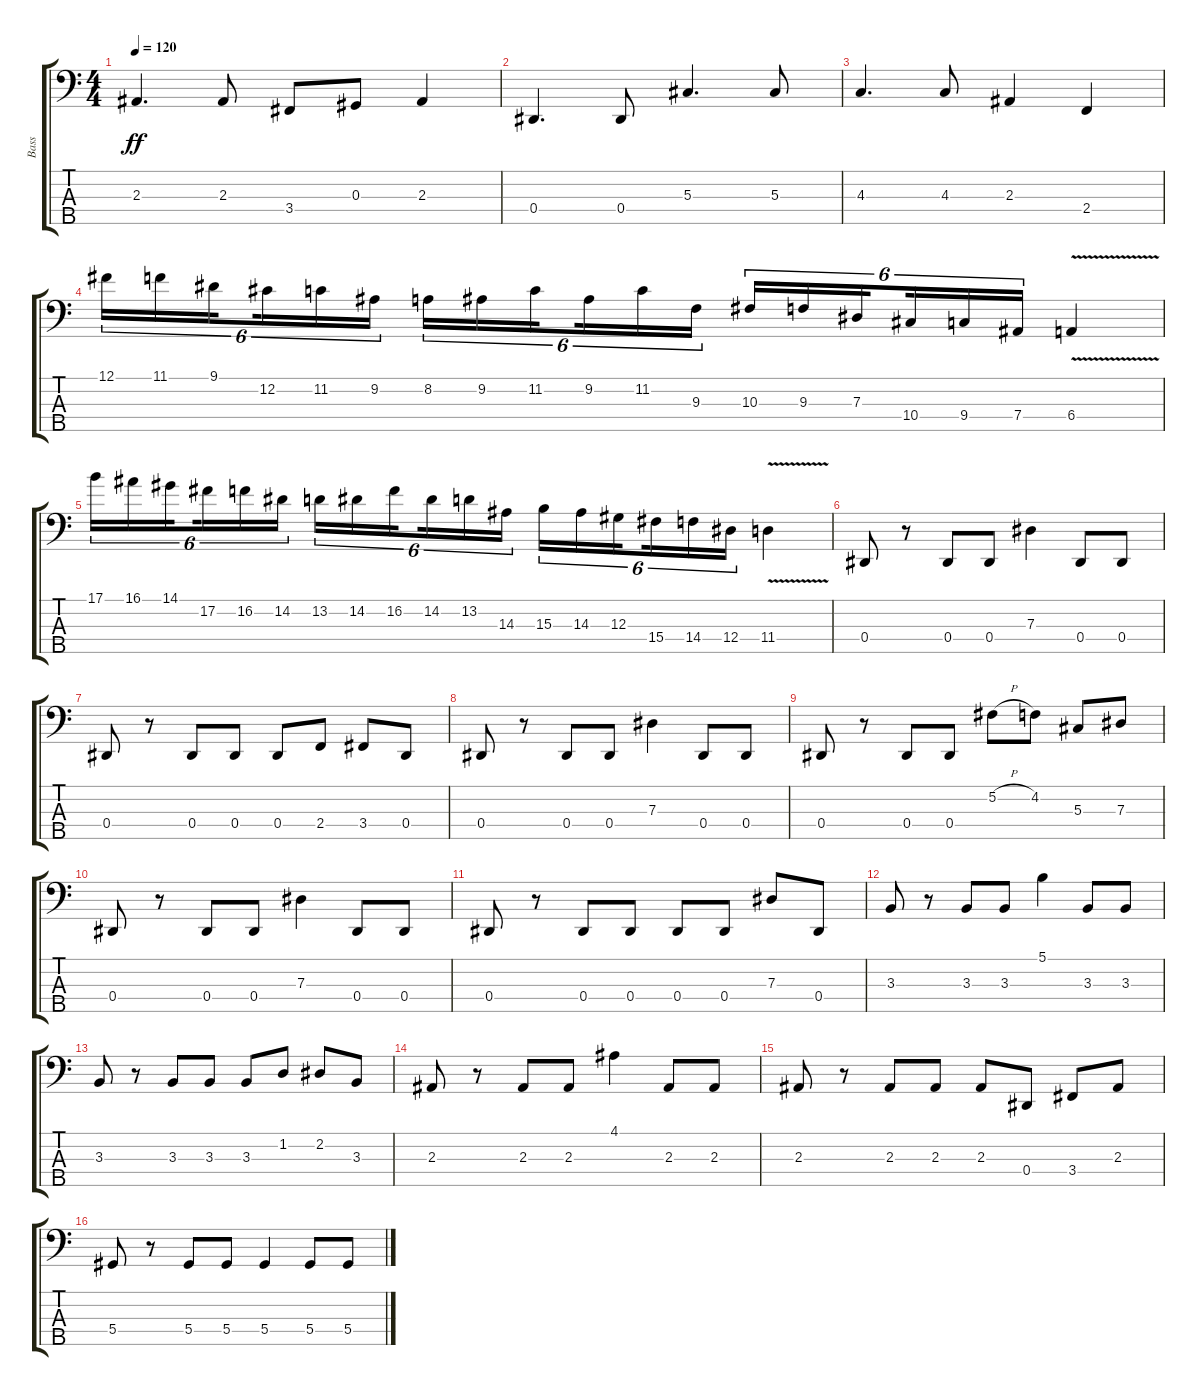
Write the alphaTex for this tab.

\track ("Bass" "Bass") {instrument electricbassfinger}
\staff {score tabs}
\tuning (Gb2 Db2 Ab1 Eb1 Bb0) {hide}
\ts (4 4)
\tempo 120
\clef f4
\ks c
2.3.4{d dy ff} 2.3.8 3.4.8 0.3.8 2.3.4 |
0.4.4{d} 0.4.8 5.3.4{d} 5.3.8 |
4.3.4{d} 4.3.8 2.3.4 2.4.4 |
12.1.16{tu (6 4)} 11.1.16{tu (6 4)} 9.1.16{tu (6 4) beam splitsecondary} 12.2.16{tu (6 4)} 11.2.16{tu (6 4)} 9.2.16{tu (6 4)} 8.2.16{tu (6 4)} 9.2.16{tu (6 4)} 11.2.16{tu (6 4) beam splitsecondary} 9.2.16{tu (6 4)} 11.2.16{tu (6 4)} 9.3.16{tu (6 4)} 10.3.16{tu (6 4)} 9.3.16{tu (6 4)} 7.3.16{tu (6 4) beam splitsecondary} 10.4.16{tu (6 4)} 9.4.16{tu (6 4)} 7.4.16{tu (6 4)} 6.4{v}.4 |
17.1.16{tu (6 4)} 16.1.16{tu (6 4)} 14.1.16{tu (6 4) beam splitsecondary} 17.2.16{tu (6 4)} 16.2.16{tu (6 4)} 14.2.16{tu (6 4)} 13.2.16{tu (6 4)} 14.2.16{tu (6 4)} 16.2.16{tu (6 4) beam splitsecondary} 14.2.16{tu (6 4)} 13.2.16{tu (6 4)} 14.3.16{tu (6 4)} 15.3.16{tu (6 4)} 14.3.16{tu (6 4)} 12.3.16{tu (6 4) beam splitsecondary} 15.4.16{tu (6 4)} 14.4.16{tu (6 4)} 12.4.16{tu (6 4)} 11.4{v}.4 |
0.4.8 r.8 0.4.8 0.4.8 7.3.4 0.4.8 0.4.8 |
0.4.8 r.8 0.4.8 0.4.8 0.4.8 2.4.8 3.4.8 0.4.8 |
0.4.8 r.8 0.4.8 0.4.8 7.3.4 0.4.8 0.4.8 |
0.4.8 r.8 0.4.8 0.4.8 5.2{h}.8 4.2.8 5.3.8 7.3.8 |
0.4.8 r.8 0.4.8 0.4.8 7.3.4 0.4.8 0.4.8 |
0.4.8 r.8 0.4.8 0.4.8 0.4.8 0.4.8 7.3.8 0.4.8 |
3.3.8 r.8 3.3.8 3.3.8 5.1.4 3.3.8 3.3.8 |
3.3.8 r.8 3.3.8 3.3.8 3.3.8 1.2.8 2.2.8 3.3.8 |
2.3.8 r.8 2.3.8 2.3.8 4.1.4 2.3.8 2.3.8 |
2.3.8 r.8 2.3.8 2.3.8 2.3.8 0.4.8 3.4.8 2.3.8 |
5.4.8 r.8 5.4.8 5.4.8 5.4.4 5.4.8 5.4.8
